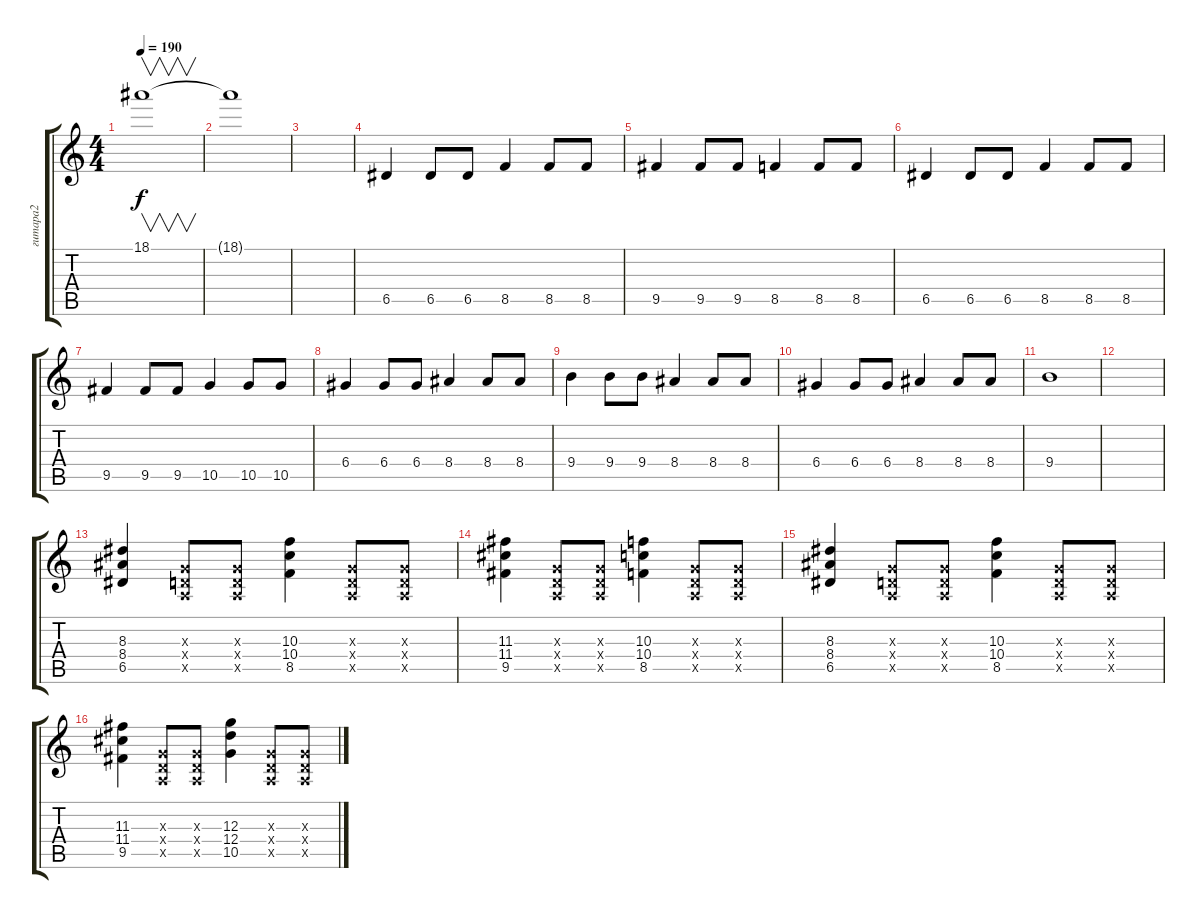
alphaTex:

\track ("гитара2" "гитара2") {instrument electricguitarclean}
\staff {score tabs}
\tuning (E4 B3 G3 D3 A2 D2) {hide}
\ts (4 4)
\tempo 190
\clef g2
\ks c
18.1.1{v dy f} |
18.1{t}.1 |
|
6.5.4{volume 10 instrument electricguitarclean} 6.5.8 6.5.8 8.5.4 8.5.8 8.5.8 |
9.5.4 9.5.8 9.5.8 8.5.4 8.5.8 8.5.8 |
6.5.4 6.5.8 6.5.8 8.5.4 8.5.8 8.5.8 |
9.5.4 9.5.8 9.5.8 10.5.4 10.5.8 10.5.8 |
6.4.4 6.4.8 6.4.8 8.4.4 8.4.8 8.4.8 |
9.4.4 9.4.8 9.4.8 8.4.4 8.4.8 8.4.8 |
6.4.4 6.4.8 6.4.8 8.4.4 8.4.8 8.4.8 |
9.4.1 |
|
(8.3 8.4 6.5).4 (0.3{x} 0.4{x} 0.5{x}).8 (0.3{x} 0.4{x} 0.5{x}).8 (10.3 10.4 8.5).4 (0.3{x} 0.4{x} 0.5{x}).8 (0.3{x} 0.4{x} 0.5{x}).8 |
(11.3 11.4 9.5).4 (0.3{x} 0.4{x} 0.5{x}).8 (0.3{x} 0.4{x} 0.5{x}).8 (10.3 10.4 8.5).4 (0.3{x} 0.4{x} 0.5{x}).8 (0.3{x} 0.4{x} 0.5{x}).8 |
(8.3 8.4 6.5).4 (0.3{x} 0.4{x} 0.5{x}).8 (0.3{x} 0.4{x} 0.5{x}).8 (10.3 10.4 8.5).4 (0.3{x} 0.4{x} 0.5{x}).8 (0.3{x} 0.4{x} 0.5{x}).8 |
(11.3 11.4 9.5).4 (0.3{x} 0.4{x} 0.5{x}).8 (0.3{x} 0.4{x} 0.5{x}).8 (12.3 12.4 10.5).4 (0.3{x} 0.4{x} 0.5{x}).8 (0.3{x} 0.4{x} 0.5{x}).8
